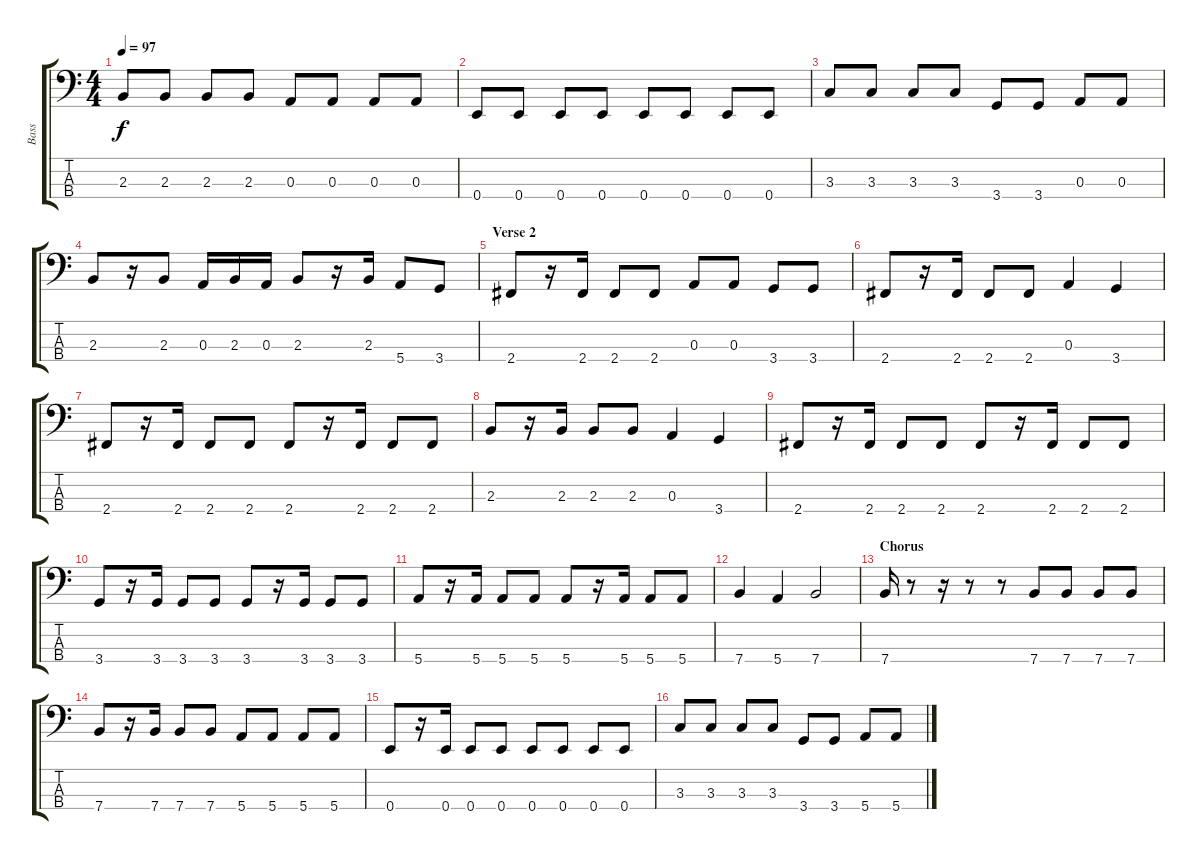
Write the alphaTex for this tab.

\track ("Bass" "Bass") {instrument electricbassfinger}
\staff {score tabs}
\tuning (G2 D2 A1 E1) {hide}
\ts (4 4)
\tempo 97
\clef f4
\ks c
2.3.8{dy f} 2.3.8 2.3.8 2.3.8 0.3.8 0.3.8 0.3.8 0.3.8 |
0.4.8 0.4.8 0.4.8 0.4.8 0.4.8 0.4.8 0.4.8 0.4.8 |
3.3.8 3.3.8 3.3.8 3.3.8 3.4.8 3.4.8 0.3.8 0.3.8 |
2.3.8 r.16 2.3.8 0.3.16 2.3.16 0.3.16 2.3.8 r.16 2.3.16 5.4.8 3.4.8 |
\section ("" "Verse 2")
2.4.8 r.16 2.4.16 2.4.8 2.4.8 0.3.8 0.3.8 3.4.8 3.4.8 |
2.4.8 r.16 2.4.16 2.4.8 2.4.8 0.3.4 3.4.4 |
2.4.8 r.16 2.4.16 2.4.8 2.4.8 2.4.8 r.16 2.4.16 2.4.8 2.4.8 |
2.3.8 r.16 2.3.16 2.3.8 2.3.8 0.3.4 3.4.4 |
2.4.8 r.16 2.4.16 2.4.8 2.4.8 2.4.8 r.16 2.4.16 2.4.8 2.4.8 |
3.4.8 r.16 3.4.16 3.4.8 3.4.8 3.4.8 r.16 3.4.16 3.4.8 3.4.8 |
5.4.8 r.16 5.4.16 5.4.8 5.4.8 5.4.8 r.16 5.4.16 5.4.8 5.4.8 |
7.4.4 5.4.4 7.4.2 |
\section ("" "Chorus")
7.4.16 r.8 r.16 r.8 r.8 7.4.8 7.4.8 7.4.8 7.4.8 |
7.4.8 r.16 7.4.16 7.4.8 7.4.8 5.4.8 5.4.8 5.4.8 5.4.8 |
0.4.8 r.16 0.4.16 0.4.8 0.4.8 0.4.8 0.4.8 0.4.8 0.4.8 |
3.3.8 3.3.8 3.3.8 3.3.8 3.4.8 3.4.8 5.4.8 5.4.8
